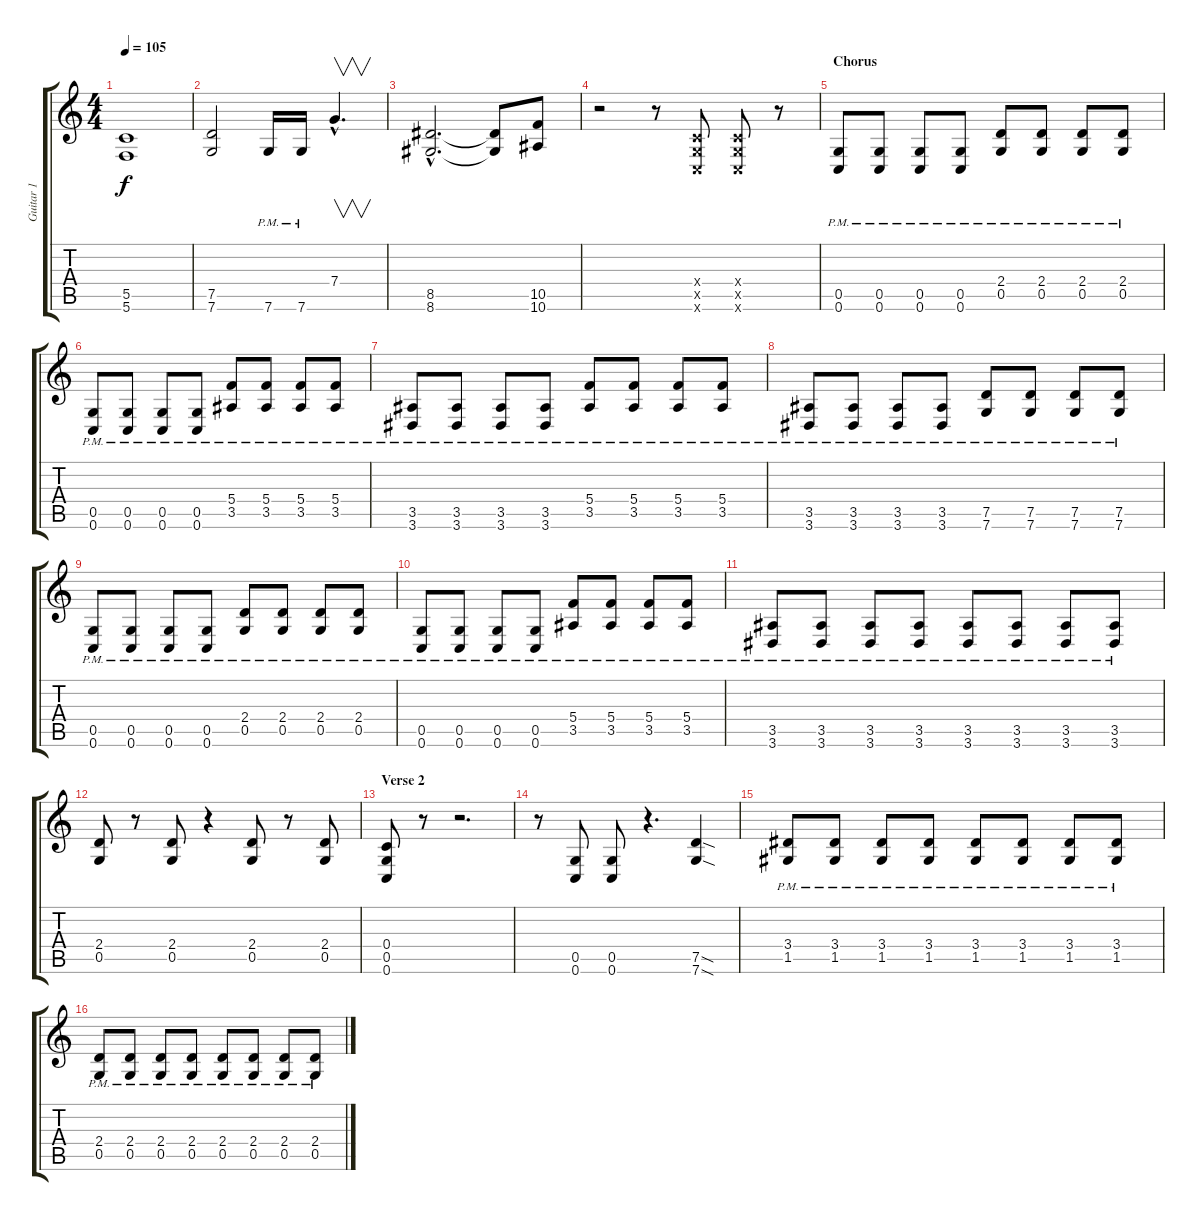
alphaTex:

\track ("Guitar 1" "Guitar 1") {instrument distortionguitar}
\staff {score tabs}
\tuning (D4 A3 F3 C3 G2 C2) {hide}
\ts (4 4)
\tempo 105
\clef g2
\ks c
(5.5 5.6).1{dy f} |
(7.5 7.6).2 7.6{pm}.16 7.6{pm}.16 7.4{hac}.4{v d instrument guitarharmonics} |
(8.5{hac} 8.6{hac}).2{d instrument distortionguitar} (8.5{t} 8.6{t}).8 (10.5 10.6).8 |
r.2 r.8 (0.4{x} 0.5{x} 0.6{x}).8 (0.4{x} 0.5{x} 0.6{x}).8 r.8 |
\section ("" "Chorus")
(0.5{pm} 0.6{pm}).8 (0.5{pm} 0.6{pm}).8 (0.5{pm} 0.6{pm}).8 (0.5{pm} 0.6{pm}).8 (2.4{pm} 0.5{pm}).8 (2.4{pm} 0.5{pm}).8 (2.4{pm} 0.5{pm}).8 (2.4{pm} 0.5{pm}).8 |
(0.5{pm} 0.6{pm}).8 (0.5{pm} 0.6{pm}).8 (0.5{pm} 0.6{pm}).8 (0.5{pm} 0.6{pm}).8 (5.4{pm} 3.5{pm}).8 (5.4{pm} 3.5{pm}).8 (5.4{pm} 3.5{pm}).8 (5.4{pm} 3.5{pm}).8 |
(3.5{pm} 3.6{pm}).8 (3.5{pm} 3.6{pm}).8 (3.5{pm} 3.6{pm}).8 (3.5{pm} 3.6{pm}).8 (5.4{pm} 3.5{pm}).8 (5.4{pm} 3.5{pm}).8 (5.4{pm} 3.5{pm}).8 (5.4{pm} 3.5{pm}).8 |
(3.5{pm} 3.6{pm}).8 (3.5{pm} 3.6{pm}).8 (3.5{pm} 3.6{pm}).8 (3.5{pm} 3.6{pm}).8 (7.5{pm} 7.6{pm}).8 (7.5{pm} 7.6{pm}).8 (7.5{pm} 7.6{pm}).8 (7.5{pm} 7.6{pm}).8 |
(0.5{pm} 0.6{pm}).8 (0.5{pm} 0.6{pm}).8 (0.5{pm} 0.6{pm}).8 (0.5{pm} 0.6{pm}).8 (2.4{pm} 0.5{pm}).8 (2.4{pm} 0.5{pm}).8 (2.4{pm} 0.5{pm}).8 (2.4{pm} 0.5{pm}).8 |
(0.5{pm} 0.6{pm}).8 (0.5{pm} 0.6{pm}).8 (0.5{pm} 0.6{pm}).8 (0.5{pm} 0.6{pm}).8 (5.4{pm} 3.5{pm}).8 (5.4{pm} 3.5{pm}).8 (5.4{pm} 3.5{pm}).8 (5.4{pm} 3.5{pm}).8 |
(3.5{pm} 3.6{pm}).8 (3.5{pm} 3.6{pm}).8 (3.5{pm} 3.6{pm}).8 (3.5{pm} 3.6{pm}).8 (3.5{pm} 3.6{pm}).8 (3.5{pm} 3.6{pm}).8 (3.5{pm} 3.6{pm}).8 (3.5{pm} 3.6{pm}).8 |
(2.4 0.5).8 r.8 (2.4 0.5).8 r.4 (2.4 0.5).8 r.8 (2.4 0.5).8 |
\section ("" "Verse 2")
(0.4 0.5 0.6).8 r.8 r.2{d} |
r.8 (0.5 0.6).8 (0.5 0.6).8 r.4{d} (7.5{sod} 7.6{sod}).4 |
(3.4{pm} 1.5{pm}).8 (3.4{pm} 1.5{pm}).8 (3.4{pm} 1.5{pm}).8 (3.4{pm} 1.5{pm}).8 (3.4{pm} 1.5{pm}).8 (3.4{pm} 1.5{pm}).8 (3.4{pm} 1.5{pm}).8 (3.4{pm} 1.5{pm}).8 |
(2.4{pm} 0.5{pm}).8 (2.4{pm} 0.5{pm}).8 (2.4{pm} 0.5{pm}).8 (2.4{pm} 0.5{pm}).8 (2.4{pm} 0.5{pm}).8 (2.4{pm} 0.5{pm}).8 (2.4{pm} 0.5{pm}).8 (2.4{pm} 0.5{pm}).8
